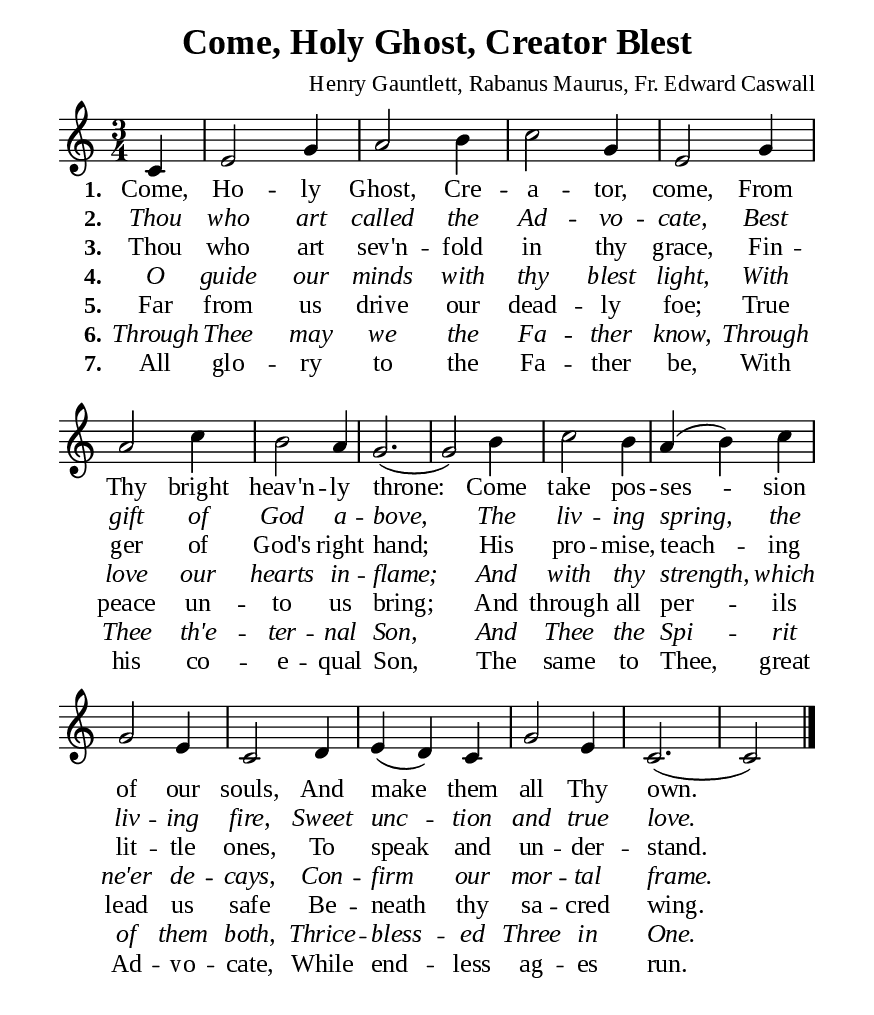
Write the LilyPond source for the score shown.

%%%%%%%%%%%%%%%%%%%%%%%%%%%%%
% CONTENTS OF THIS DOCUMENT
% 1. Common settings
% 2. Verse music
% 3. Verse lyrics
% 4. Layout
%%%%%%%%%%%%%%%%%%%%%%%%%%%%%

%%%%%%%%%%%%%%%%%%%%%%%%%%%%%
% 1. Common settings
%%%%%%%%%%%%%%%%%%%%%%%%%%%%%
\version "2.18.2"

\header {
  title = "Come, Holy Ghost, Creator Blest"
  composer = "Henry Gauntlett, Rabanus Maurus, Fr. Edward Caswall"
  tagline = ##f
}

global= {
  \key c \major
  \time 3/4
  \override Score.BarNumber.break-visibility = ##(#f #f #f)
  \override Lyrics.LyricSpace.minimum-distance = #2.0
}

\paper {
  #(set-paper-size "a5")
  top-margin = 3.2\mm
  bottom-marign = 10\mm
  left-margin = 10\mm
  right-margin = 10\mm
  indent = #0
  #(define fonts
	 (make-pango-font-tree "Liberation Serif"
	 		       "Liberation Serif"
			       "Liberation Serif"
			       (/ 20 20)))
  system-system-spacing = #'((basic-distance . 3) (padding . 3))
}

printItalic = \with {
  \override LyricText.font-shape = #'italic
}

%%%%%%%%%%%%%%%%%%%%%%%%%%%%%
% 2. Verse music
%%%%%%%%%%%%%%%%%%%%%%%%%%%%%
musicVerseSoprano = \relative c' {
                    \partial 4 c4 |
  %{	01	%} e2 g4 |
  %{	02	%} a2 b4 |
  %{	03	%} c2 g4 |
  %{	04	%} e2 g4 |
  %{	05	%} a2 c4 |
  %{	06	%} b2 a4 |
  %{	07	%} g2. ( |
  %{	08	%} g2) b4 |
  %{	09	%} c2 b4 |
  %{	10	%} a (b) c |
  %{	11	%} g2 e4 |
  %{	12	%} c2 d4 |
  %{	13	%} e (d) c |
  %{	14	%} g'2 e4 |
  %{	15	%} c2. ( |
                    c2 ) \bar "|."
}

%%%%%%%%%%%%%%%%%%%%%%%%%%%%%
% 3. Verse lyrics
%%%%%%%%%%%%%%%%%%%%%%%%%%%%%
verseOne = \lyricmode {
  \set stanza = #"1."
  Come, Ho -- ly Ghost, Cre -- a -- tor, come,
  From Thy bright heav'n -- ly throne:
  Come take pos -- ses -- sion of our souls,
  And make them all Thy own.
}

verseTwo = \lyricmode {
  \set stanza = #"2."
  Thou who art called the Ad -- vo -- cate,
  Best gift of God a -- bove,
  The liv -- ing spring, the liv -- ing fire,
  Sweet unc -- tion and true love.
}

verseThree = \lyricmode {
  \set stanza = #"3."
  Thou who art sev'n -- fold in thy grace,
  Fin -- ger of God's right hand;
  His pro -- mise, teach -- ing lit -- tle ones,
  To speak and un -- der -- stand.
}

verseFour = \lyricmode {
  \set stanza = #"4."
  O guide our minds with thy blest light,
  With love our hearts in -- flame;
  And with thy strength, which ne'er de -- cays,
  Con -- firm our mor -- tal frame.
}

verseFive = \lyricmode {
  \set stanza = #"5."
  Far from us drive our dead -- ly foe;
  True peace un -- to us bring;
  And through all per -- ils lead us safe
  Be -- neath thy sa -- cred wing.
}

verseSix = \lyricmode {
  \set stanza = #"6."
  Through Thee may we the Fa -- ther know,
  Through Thee th'e -- ter -- nal Son,
  And Thee the Spi -- rit of them both,
  Thrice -- bless -- ed Three in One.
}

verseSeven = \lyricmode {
  \set stanza = #"7."
  All glo -- ry to the Fa -- ther be,
  With his co -- e -- qual Son,
  The same to Thee, great Ad -- vo -- cate,
  While end -- less ag -- es run.
}

%%%%%%%%%%%%%%%%%%%%%%%%%%%%%
% 4. Layout
%%%%%%%%%%%%%%%%%%%%%%%%%%%%%
\score {
    \new ChoirStaff <<
      \new Staff <<
        \clef "treble"
        \new Voice = "sopranos" { \global   \musicVerseSoprano }
      >>
      \new Lyrics \lyricsto sopranos \verseOne
      \new Lyrics \printItalic \lyricsto sopranos \verseTwo
      \new Lyrics \lyricsto sopranos \verseThree
      \new Lyrics \printItalic \lyricsto sopranos \verseFour
      \new Lyrics \lyricsto sopranos \verseFive
      \new Lyrics \printItalic \lyricsto sopranos \verseSix
      \new Lyrics \lyricsto sopranos \verseSeven
    >>
}
